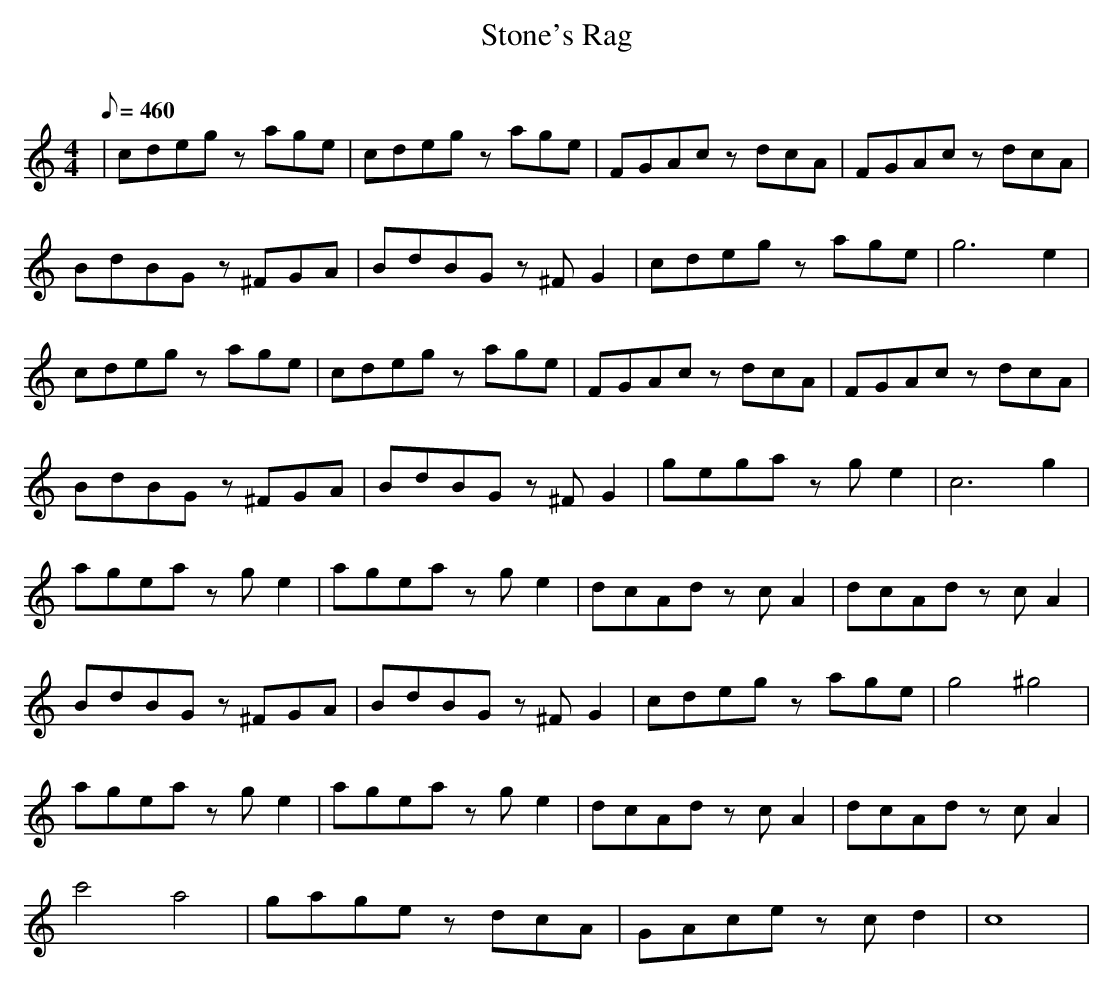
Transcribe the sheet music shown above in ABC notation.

X:1
T:Stone's Rag
C:
M:4/4
L:1/8
Q:1/8=460
K:C
|cdeg zage|cdeg zage|FGAc zdcA|FGAc zdcA|
BdBG z^FGA|BdBG z^FG2|cdeg zage|g6e2|
cdeg zage|cdeg zage|FGAc zdcA|FGAc zdcA|
BdBG z^FGA|BdBG z^FG2|gega zge2|c6g2|
agea zge2|agea zge2|dcAd zcA2|dcAd zcA2|
BdBG z^FGA|BdBG z^FG2|cdeg zage|g4 ^g4|
agea zge2|agea zge2|dcAd zcA2|dcAd zcA2|
c'4 a4|gage zdcA|GAce zcd2|c8|
